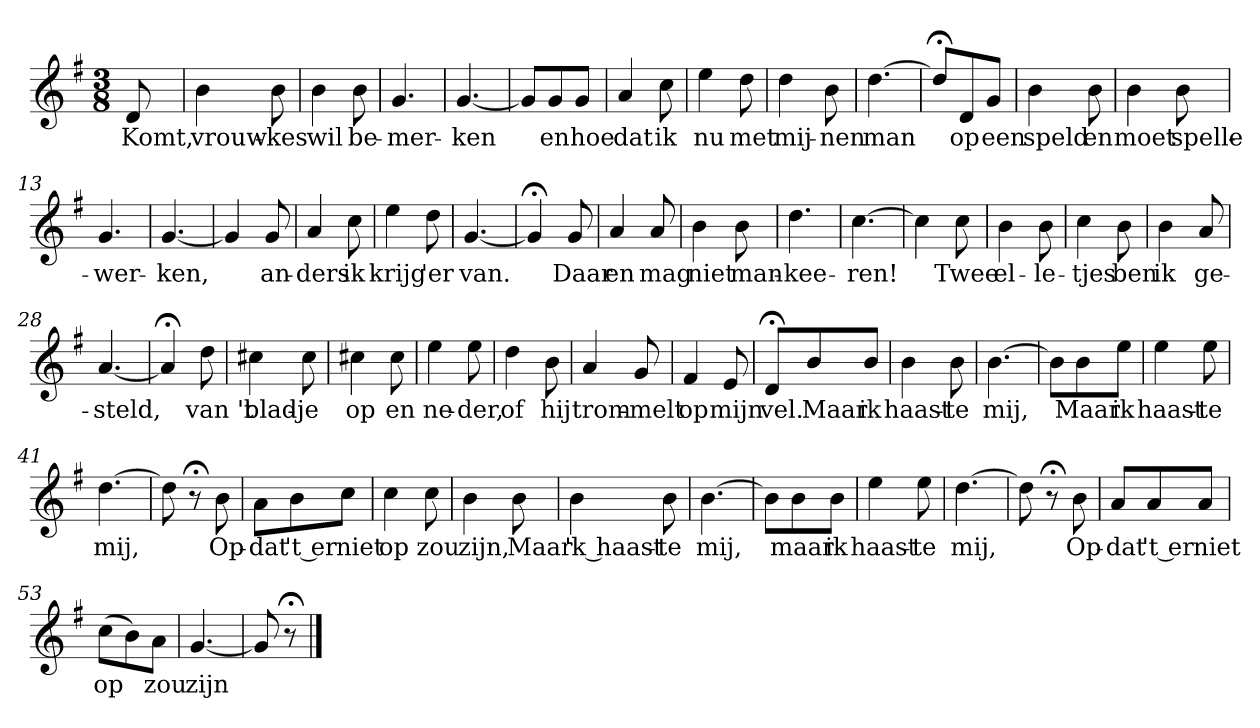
**kern	**text
*part1	*part1
*staff1	*staff1
*k[f#]	*
*G:	*
*M3/8	*
*MM120	*
=	=
8d	Komt,
=1	=1
4b	vrouw-
8b	-kes
=2	=2
4b	wil
8b	be-
=3	=3
4.g	-mer-
=4	=4
[4.g	-ken
=5	=5
8gL]	.
8g	en
8gJ	hoe
=6	=6
4a	dat
8cc	ik
=7	=7
4ee	nu
8dd	met
=8	=8
4dd	mij-
8b	-nen
=9	=9
[4.dd	man
=10	=10
8dd;<L]	.
8d	op
8gJ	een
=11	=11
4b	speld
8b	en
=12	=12
4b	moet
8b	spelle-
=13	=13
4.g	-wer-
=14	=14
[4.g	-ken,
=15	=15
4g]	.
8g	an-
=16	=16
4a	-ders
8cc	ik
=17	=17
4ee	krijg
8dd	'er
=18	=18
[4.g	van.
=19	=19
4g;<]	.
8g	Daar
=20	=20
4a	en
8a	mag
=21	=21
4b	niet
8b	man-
=22	=22
4.dd	-kee-
=23	=23
[4.cc	-ren!
=24	=24
4cc]	.
8cc	Twee
=25	=25
4b	el-
8b	-le-
=26	=26
4cc	-tjes
8b	ben
=27	=27
4b	ik
8a	ge-
=28	=28
[4.a	-steld,
=29	=29
4a;<]	.
8dd	van 't
=30	=30
4cc#X	blad-
8cc#	-je
=31	=31
4cc#X	op
8cc#	en
=32	=32
4ee	ne-
8ee	-der,
=33	=33
4dd	of
8b	hij
=34	=34
4a	trom-
8g	-melt
=35	=35
4f#	op
8e	mijn
=36	=36
8d;<L	vel.
8b	Maar
8bJ	ik
=37	=37
4b	haast-
8b	-te
=38	=38
[4.b	mij,
=39	=39
8bL]	.
8b	Maar
8eeJ	ik
=40	=40
4ee	haast-
8ee	-te
=41	=41
[4.dd	mij,
=42	=42
8dd]	.
8r;<	.
8b	Op-
=43	=43
8aL	-dat
8b	't er
8ccJ	niet
=44	=44
4cc	op
8cc	zou
=45	=45
4b	zijn,
8b	Maar
=46	=46
4b	'k haast-
8b	-te
=47	=47
[4.b	mij,
=48	=48
8bL]	.
8b	maar
8bJ	ik
=49	=49
4ee	haast-
8ee	-te
=50	=50
[4.dd	mij,
=51	=51
8dd]	.
8r;<	.
8b	Op-
=52	=52
8aL	-dat
8a	't er
8aJ	niet
=53	=53
(8ccL	op
8b)	.
8aJ	zou
=54	=54
[4.g	zijn
=55	=55
8g]	.
8r;<	.
==	==
*-	*-
